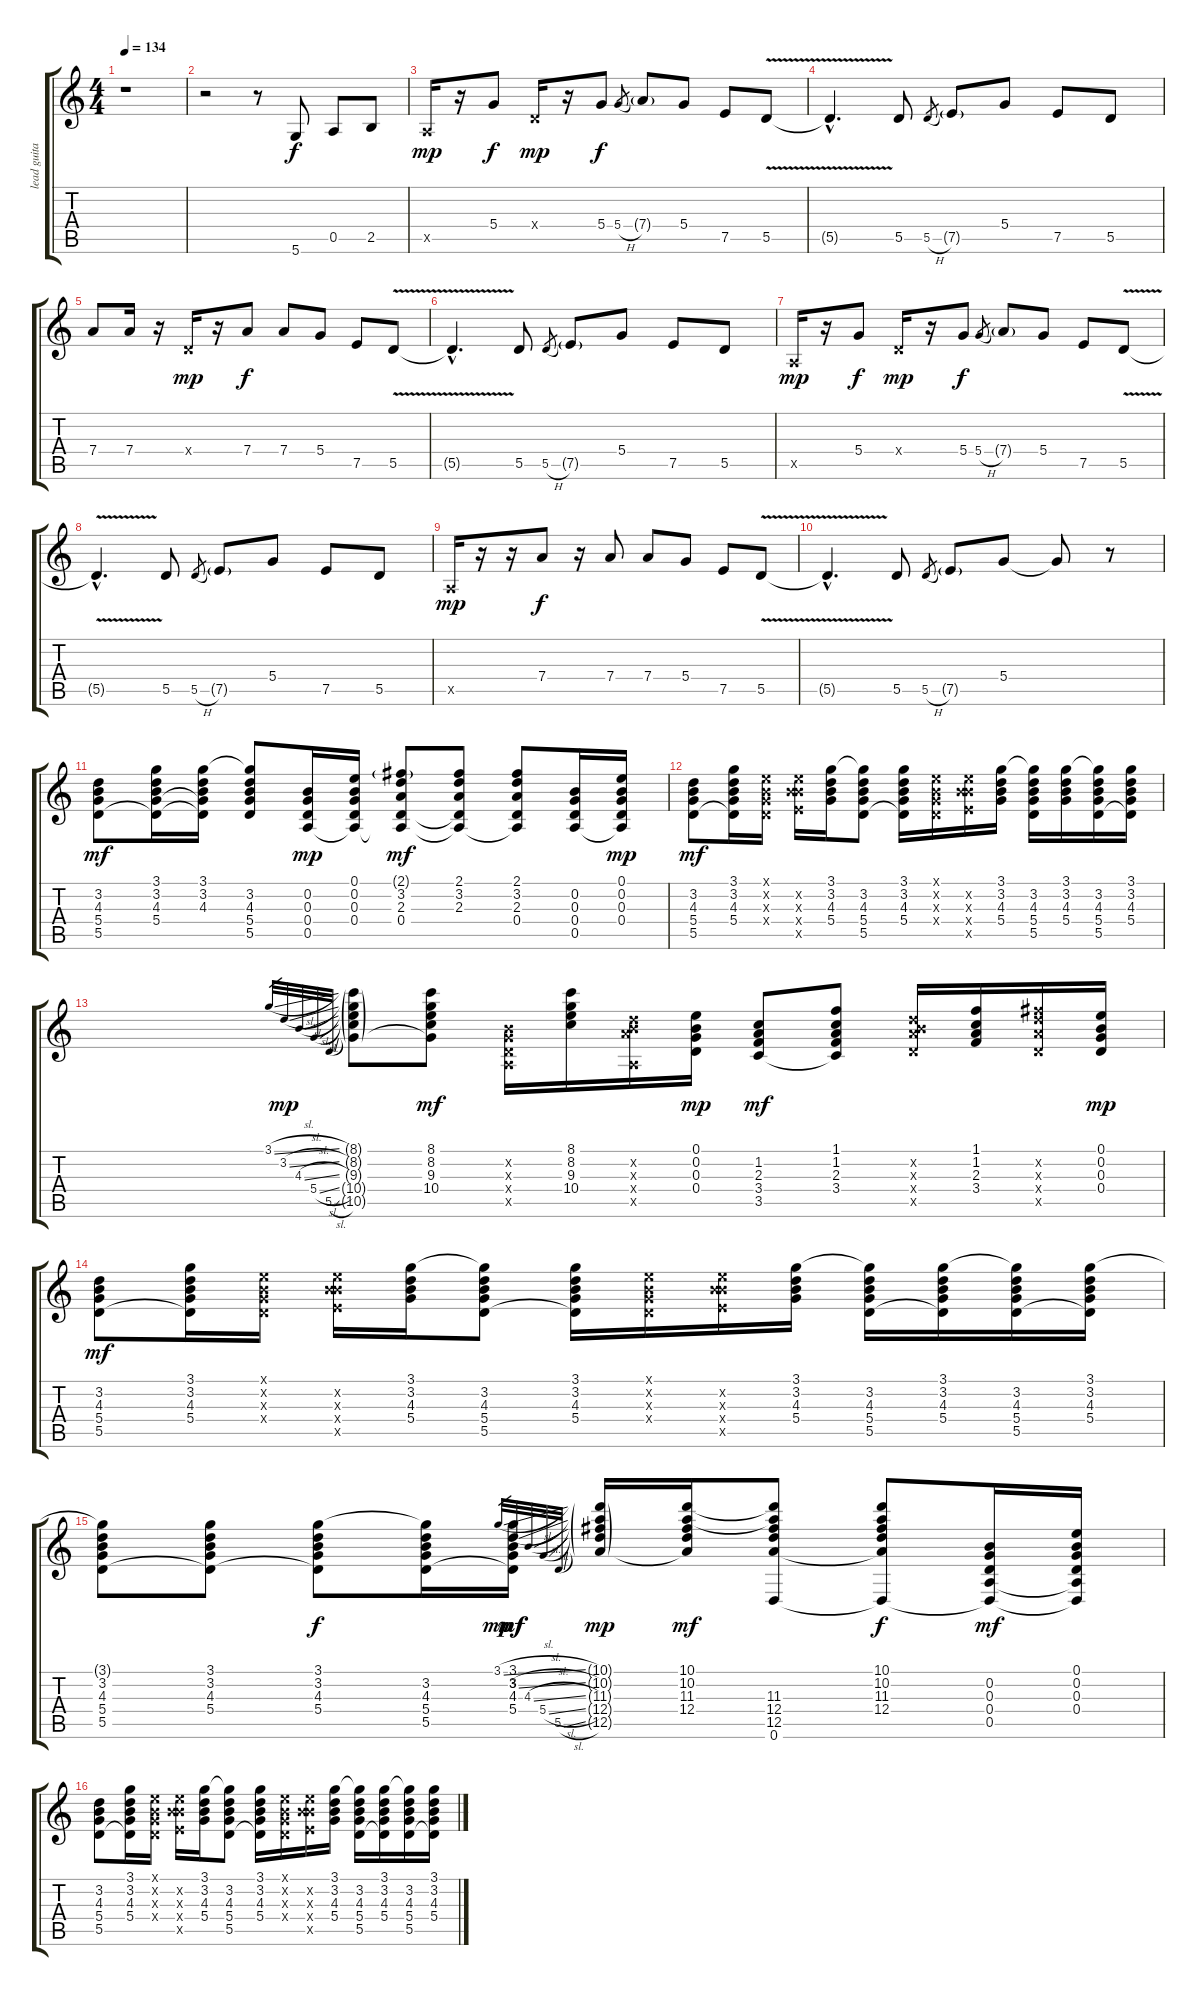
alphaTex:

\track ("lead guitar" "lead guita") {instrument electricguitarclean}
\staff {score tabs}
\tuning (E4 B3 G3 D3 A2 D2) {hide}
\ts (4 4)
\tempo 134
\clef g2
\ks c
r.1{dy f instrument electricguitarclean} |
r.2 r.8 5.6.8 0.5.8 2.5.8 |
0.5{x}.16{dy mp} r.16 5.4.8{dy f} 0.4{x}.16{dy mp} r.16 5.4.8{dy f} 5.4{h}.8{gr} 7.4{g}.8 5.4.8 7.5.8 5.5{v}.8 |
5.5{hac t}.4{d} 5.5.8 5.5{h}.8{gr} 7.5{g}.8 5.4.8 7.5.8 5.5.8 |
7.4.8 7.4.16 r.16 0.4{x}.16{dy mp} r.16 7.4.8{dy f} 7.4.8 5.4.8 7.5.8 5.5{v}.8 |
5.5{hac t}.4{d} 5.5.8 5.5{h}.8{gr} 7.5{g}.8 5.4.8 7.5.8 5.5.8 |
0.5{x}.16{dy mp} r.16 5.4.8{dy f} 0.4{x}.16{dy mp} r.16 5.4.8{dy f} 5.4{h}.8{gr} 7.4{g}.8 5.4.8 7.5.8 5.5{v}.8 |
5.5{hac t}.4{d} 5.5.8 5.5{h}.8{gr} 7.5{g}.8 5.4.8 7.5.8 5.5.8 |
0.5{x}.16{dy mp} r.16 r.16 7.4.8{dy f} r.16 7.4.8 7.4.8 5.4.8 7.5.8 5.5{v}.8 |
5.5{hac t}.4{d} 5.5.8 5.5{h}.8{gr} 7.5{g}.8 5.4.8 5.4{t}.8 r.8 |
(3.2 4.3 5.4 5.5).8{dy mf} (3.1 3.2 4.3 5.4 5.5{t}).16 (3.1 3.2 4.3 5.4{t} 5.5{t}).16 (3.1{t} 3.2 4.3 5.4 5.5).8 (0.2 0.3 0.4 0.5).16{dy mp} (0.1 0.2 0.3 0.4 0.5{t}).16 (2.1{g} 3.2 2.3 0.4 0.5{t}).8{dy mf} (2.1 3.2 2.3 0.4{t} 0.5{t}).8 (2.1 3.2 2.3 0.4 0.5{t}).8 (0.2 0.3 0.4 0.5).16 (0.1 0.2 0.3 0.4 0.5{t}).16{dy mp} |
(3.2 4.3 5.4 5.5).8{dy mf} (3.1 3.2 4.3 5.4 5.5{t}).16 (0.1{x} 0.2{x} 0.3{x} 0.4{x}).16 (0.2{x} 9.3{x} 9.4{x} 7.5{x}).16 (3.1 3.2 4.3 5.4).16 (3.1{t} 3.2 4.3 5.4 5.5).8 (3.1 3.2 4.3 5.4 5.5{t}).16 (0.1{x} 0.2{x} 0.3{x} 0.4{x}).16 (0.2{x} 9.3{x} 9.4{x} 7.5{x}).16 (3.1 3.2 4.3 5.4).16 (3.1{t} 3.2 4.3 5.4 5.5).16 (3.1 3.2 4.3 5.4).16 (3.1{t} 3.2 4.3 5.4 5.5).16 (3.1 3.2 4.3 5.4 5.5{t}).16 |
3.1{sl}.32{gr} 3.2{sl}.32{gr dy mp} 4.3{sl}.32{gr} 5.4{sl}.32{gr} 5.5{sl}.32{gr} (8.1{g} 8.2{g} 9.3{g} 10.4{g} 10.5{g}).8 (8.1 8.2 9.3 10.4 10.5{t}).8{dy mf} (0.2{x} 0.3{x} 0.4{x} 0.5{x}).16 (8.1 8.2 9.3 10.4).16 (0.2{x} 7.3{x} 7.4{x} 0.5{x}).16 (0.1 0.2 0.3 0.4).16{dy mp} (1.2 2.3 3.4 3.5).8{dy mf} (1.1 1.2 2.3 3.4 3.5{t}).8 (0.2{x} 7.3{x} 7.4{x} 5.5{x}).16 (1.1 1.2 2.3 3.4).16 (7.2{x} 7.3{x} 7.4{x} 5.5{x}).16 (0.1 0.2 0.3 0.4).16{dy mp} |
(3.2 4.3 5.4 5.5).8{dy mf} (3.1 3.2 4.3 5.4 5.5{t}).16 (0.1{x} 0.2{x} 0.3{x} 0.4{x}).16 (0.2{x} 9.3{x} 9.4{x} 7.5{x}).16 (3.1 3.2 4.3 5.4).16 (3.1{t} 3.2 4.3 5.4 5.5).8 (3.1 3.2 4.3 5.4 5.5{t}).16 (0.1{x} 0.2{x} 0.3{x} 0.4{x}).16 (0.2{x} 9.3{x} 9.4{x} 7.5{x}).16 (3.1 3.2 4.3 5.4).16 (3.1{t} 3.2 4.3 5.4 5.5).16 (3.1 3.2 4.3 5.4 5.5{t}).16 (3.1{t} 3.2 4.3 5.4 5.5).16 (3.1 3.2 4.3 5.4 5.5{t}).16 |
(3.1{t} 3.2 4.3 5.4 5.5).8 (3.1 3.2 4.3 5.4 5.5{t}).8 (3.1 3.2 4.3 5.4 5.5{t}).8{dy f} (3.1{t} 3.2 4.3 5.4 5.5).16 (3.1 3.2 4.3 5.4 5.5{t}).16{dy mf} 3.1{sl}.32{gr dy mp} 3.2{sl}.32{gr dy mf} 4.3{sl}.32{gr} 5.4{sl}.32{gr} 5.5{sl}.32{gr} (10.1{g} 10.2{g} 11.3{g} 12.4{g} 12.5{g}).16{dy mp} (10.1 10.2 11.3 12.4 12.5{t}).16{dy mf} (10.1{t} 10.2{t} 11.3 12.4 12.5 0.6).8 (10.1 10.2 11.3 12.4 12.5{t} 0.6{t}).8{dy f} (0.2 0.3 0.4 0.5 0.6{t}).16{dy mf} (0.1 0.2 0.3 0.4 0.5{t} 0.6{t}).16 |
(3.2 4.3 5.4 5.5).8 (3.1 3.2 4.3 5.4 5.5{t}).16 (0.1{x} 0.2{x} 0.3{x} 0.4{x}).16 (0.2{x} 9.3{x} 9.4{x} 7.5{x}).16 (3.1 3.2 4.3 5.4).16 (3.1{t} 3.2 4.3 5.4 5.5).8 (3.1 3.2 4.3 5.4 5.5{t}).16 (0.1{x} 0.2{x} 0.3{x} 0.4{x}).16 (0.2{x} 9.3{x} 9.4{x} 7.5{x}).16 (3.1 3.2 4.3 5.4).16 (3.1{t} 3.2 4.3 5.4 5.5).16 (3.1 3.2 4.3 5.4 5.5{t}).16 (3.1{t} 3.2 4.3 5.4 5.5).16 (3.1 3.2 4.3 5.4 5.5{t}).16
